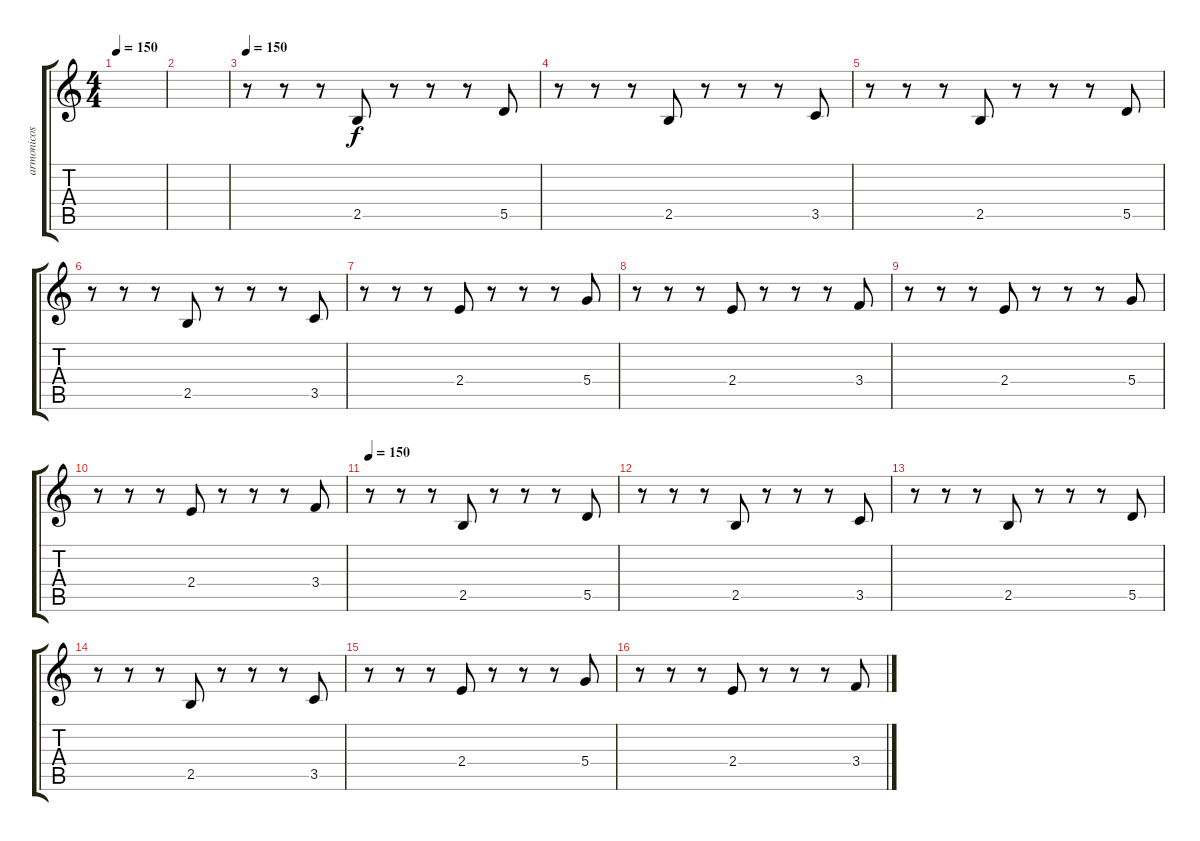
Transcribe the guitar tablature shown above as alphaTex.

\track ("armonicos GaRy" "armonicos ") {instrument guitarharmonics}
\staff {score tabs}
\tuning (E4 B3 G3 D3 A2 E2) {hide}
\ts (4 4)
\tempo 150
\clef g2
\ks c
|
|
\tempo 150
r.8 r.8 r.8 2.5.8 r.8 r.8 r.8 5.5.8 |
r.8 r.8 r.8 2.5.8 r.8 r.8 r.8 3.5.8 |
r.8 r.8 r.8 2.5.8 r.8 r.8 r.8 5.5.8 |
r.8 r.8 r.8 2.5.8 r.8 r.8 r.8 3.5.8 |
r.8 r.8 r.8 2.4.8 r.8 r.8 r.8 5.4.8 |
r.8 r.8 r.8 2.4.8 r.8 r.8 r.8 3.4.8 |
r.8 r.8 r.8 2.4.8 r.8 r.8 r.8 5.4.8 |
r.8 r.8 r.8 2.4.8 r.8 r.8 r.8 3.4.8 |
\tempo 150
r.8 r.8 r.8 2.5.8 r.8 r.8 r.8 5.5.8 |
r.8 r.8 r.8 2.5.8 r.8 r.8 r.8 3.5.8 |
r.8 r.8 r.8 2.5.8 r.8 r.8 r.8 5.5.8 |
r.8 r.8 r.8 2.5.8 r.8 r.8 r.8 3.5.8 |
r.8 r.8 r.8 2.4.8 r.8 r.8 r.8 5.4.8 |
r.8 r.8 r.8 2.4.8 r.8 r.8 r.8 3.4.8
